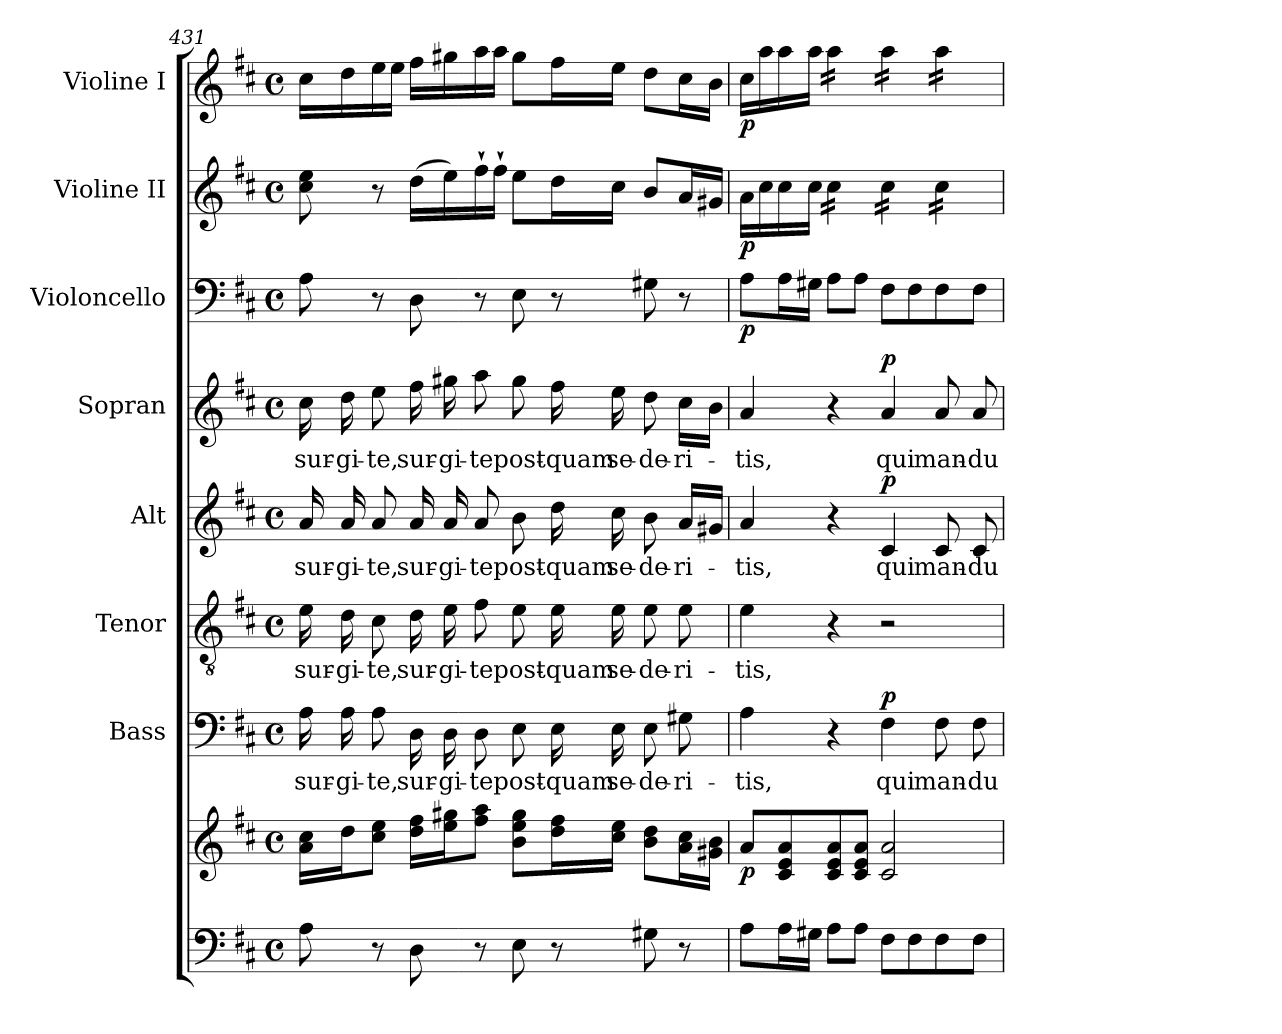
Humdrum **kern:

**kern	**kern	**dynam	**kern	**text	**dynam	**kern	**text	**kern	**text	**dynam	**kern	**text	**dynam	**kern	**dynam	**kern	**dynam	**kern	**dynam
*part8	*part8	*part8	*part7	*part7	*part7	*part6	*part6	*part5	*part5	*part5	*part4	*part4	*part4	*part3	*part3	*part2	*part2	*part1	*part1
*staff9	*staff8	*staff8/9	*staff7	*staff7	*staff7	*staff6	*staff6	*staff5	*staff5	*staff5	*staff4	*staff4	*staff4	*staff3	*staff3	*staff2	*staff2	*staff1	*staff1
*	*	*	*I"Bass	*	*	*I"Tenor	*	*I"Alt	*	*	*I"Sopran	*	*	*I"Violoncello	*	*I"Violine II	*	*I"Violine I	*
*	*	*	*I'B.	*	*	*I'T.	*	*I'A.	*	*	*I'S.	*	*	*I'Vc.	*	*I'Vl. II	*	*I'Vl. I	*
!!LO:PB:g=z
*clefF4	*clefG2	*	*clefF4	*	*	*clefGv2	*	*clefG2	*	*	*clefG2	*	*	*clefF4	*	*clefG2	*	*clefG2	*
*	*	*	*	*	*	*	*	*	*	*	*	*	*	*ITrd7c12	*	*	*	*	*
*k[f#c#]	*k[f#c#]	*	*k[f#c#]	*	*	*k[f#c#]	*	*k[f#c#]	*	*	*k[f#c#]	*	*	*k[f#c#]	*	*k[f#c#]	*	*k[f#c#]	*
*D:	*D:	*	*D:	*	*	*D:	*	*D:	*	*	*D:	*	*	*D:	*	*D:	*	*D:	*
*M4/4	*M4/4	*	*M4/4	*	*	*M4/4	*	*M4/4	*	*	*M4/4	*	*	*M4/4	*	*M4/4	*	*M4/4	*
*met(c)	*met(c)	*	*met(c)	*	*	*met(c)	*	*met(c)	*	*	*met(c)	*	*	*met(c)	*	*met(c)	*	*met(c)	*
=431	=431	=431	=431	=431	=431	=431	=431	=431	=431	=431	=431	=431	=431	=431	=431	=431	=431	=431	=431
!	!	!	!	!LO:LY:b	!	!	!LO:LY:b	!	!LO:LY:b	!	!	!LO:LY:b	!	!	!	!	!	!	!
8A\	16a\ 16cc#\LL	.	16A\	sur-	.	16e\	sur-	16a/	sur-	.	16cc#\	sur-	.	8AA\	.	8cc#\ 8ee\	.	16cc#\LL	.
!	!	!	!	!LO:LY:b	!	!	!LO:LY:b	!	!LO:LY:b	!	!	!LO:LY:b	!	!	!	!	!	!	!
.	16dd\J	.	16A\	-gi-	.	16d\	-gi-	16a/	-gi-	.	16dd\	-gi-	.	.	.	.	.	16dd\	.
!	!	!	!	!LO:LY:b	!	!	!LO:LY:b	!	!LO:LY:b	!	!	!LO:LY:b	!	!	!	!	!	!	!
8r	8cc#\ 8ee\J	.	8A\	-te,	.	8c#\	-te,	8a/	-te,	.	8ee\	-te,	.	8r	.	8r	.	16ee\	.
.	.	.	.	.	.	.	.	.	.	.	.	.	.	.	.	.	.	16ee\JJ	.
!	!	!	!	!LO:LY:b	!	!	!LO:LY:b	!	!LO:LY:b	!	!	!LO:LY:b	!	!	!	!	!	!	!
8D\	16dd\ 16ff#\LL	.	16D\	sur-	.	16d\	sur-	16a/	sur-	.	16ff#\	sur-	.	8DD\	.	(>16dd\LL	.	16ff#\LL	.
!	!	!	!	!LO:LY:b	!	!	!LO:LY:b	!	!LO:LY:b	!	!	!LO:LY:b	!	!	!	!	!	!	!
.	16ee\ 16gg#X\J	.	16D\	-gi-	.	16e\	-gi-	16a/	-gi-	.	16gg#X\	-gi-	.	.	.	16ee\)	.	16gg#X\	.
!	!	!	!	!LO:LY:b	!	!	!LO:LY:b	!	!LO:LY:b	!	!	!LO:LY:b	!	!	!	!	!	!	!
8r	8ff#\ 8aa\J	.	8D\	-te	.	8f#\	-te	8a/	-te	.	8aa\	-te	.	8r	.	16ff#`>\	.	16aa\	.
.	.	.	.	.	.	.	.	.	.	.	.	.	.	.	.	16ff#`>\JJ	.	16aa\JJ	.
!	!	!	!	!LO:LY:b	!	!	!LO:LY:b	!	!LO:LY:b	!	!	!LO:LY:b	!	!	!	!	!	!	!
8E\	8b\ 8ee\ 8gg#\L	.	8E\	post-	.	8e\	post-	8b\	post-	.	8gg#\	post-	.	8EE\	.	8ee\L	.	8gg#\L	.
!	!	!	!	!LO:LY:b	!	!	!LO:LY:b	!	!LO:LY:b	!	!	!LO:LY:b	!	!	!	!	!	!	!
8r	16dd\ 16ff#\L	.	16E\	-quam	.	16e\	-quam	16dd\	-quam	.	16ff#\	-quam	.	8r	.	16dd\L	.	16ff#\L	.
!	!	!	!	!LO:LY:b	!	!	!LO:LY:b	!	!LO:LY:b	!	!	!LO:LY:b	!	!	!	!	!	!	!
.	16cc#\ 16ee\JJ	.	16E\	se-	.	16e\	se-	16cc#\	se-	.	16ee\	se-	.	.	.	16cc#\JJ	.	16ee\JJ	.
!	!	!	!	!LO:LY:b	!	!	!LO:LY:b	!	!LO:LY:b	!	!	!LO:LY:b	!	!	!	!	!	!	!
8G#X\	8b\ 8dd\L	.	8E\	-de-	.	8e\	-de-	8b\	-de-	.	8dd\	-de-	.	8GG#X\	.	8b/L	.	8dd\L	.
!	!	!	!	!LO:LY:b	!	!	!LO:LY:b	!	!LO:LY:b	!	!	!LO:LY:b	!	!	!	!	!	!	!
8r	16a\ 16cc#\L	.	8G#X\	-ri-	.	8e\	-ri-	16a/LL	-ri-	.	16cc#\LL	-ri-	.	8r	.	16a/L	.	16cc#\L	.
.	16g#X\ 16b\JJ	.	.	.	.	.	.	16g#X/JJ	.	.	16b\JJ	.	.	.	.	16g#X/JJ	.	16b\JJ	.
=432	=432	=432	=432	=432	=432	=432	=432	=432	=432	=432	=432	=432	=432	=432	=432	=432	=432	=432	=432
!	!	!LO:DY:b	!	!LO:LY:b	!	!	!LO:LY:b	!	!LO:LY:b	!	!	!LO:LY:b	!	!	!LO:DY:b	!	!LO:DY:b	!	!LO:DY:b
8A\L	8a/L	p	4A\	-tis,	.	4e\	-tis,	4a/	-tis,	.	4a/	-tis,	.	8AA\L	p	16a\LL	p	16cc#\LL	p
.	.	.	.	.	.	.	.	.	.	.	.	.	.	.	.	16cc#\	.	16aa\	.
16A\L	8c#/ 8e/ 8a/	.	.	.	.	.	.	.	.	.	.	.	.	16AA\L	.	16cc#\	.	16aa\	.
16G#X\JJ	.	.	.	.	.	.	.	.	.	.	.	.	.	16GG#X\JJ	.	16cc#\JJ	.	16aa\JJ	.
*	*	*	*	*	*	*	*	*	*	*	*	*	*	*	*	*tremolo	*	*	*
*	*	*	*	*	*	*	*	*	*	*	*	*	*	*	*	*	*	*tremolo	*
8A\L	8c#/ 8e/ 8a/	.	4r	.	.	4r	.	4r	.	.	4r	.	.	8AA\L	.	16cc#\LL	.	16aa\LL	.
.	.	.	.	.	.	.	.	.	.	.	.	.	.	.	.	16cc#\	.	16aa\	.
8A\J	8c#/ 8e/ 8a/J	.	.	.	.	.	.	.	.	.	.	.	.	8AA\J	.	16cc#\	.	16aa\	.
.	.	.	.	.	.	.	.	.	.	.	.	.	.	.	.	16cc#\JJ	.	16aa\JJ	.
!	!	!	!	!LO:LY:b	!LO:DY:a	!	!	!	!LO:LY:b	!LO:DY:a	!	!LO:LY:b	!LO:DY:a	!	!	!	!	!	!
8F#\L	2c#/ 2a/	.	4F#\	qui	p	2r	.	4c#/	qui	p	4a/	qui	p	8FF#\L	.	16cc#\LL	.	16aa\LL	.
.	.	.	.	.	.	.	.	.	.	.	.	.	.	.	.	16cc#\	.	16aa\	.
8F#\	.	.	.	.	.	.	.	.	.	.	.	.	.	8FF#\	.	16cc#\	.	16aa\	.
.	.	.	.	.	.	.	.	.	.	.	.	.	.	.	.	16cc#\JJ	.	16aa\JJ	.
!	!	!	!	!LO:LY:b	!	!	!	!	!LO:LY:b	!	!	!LO:LY:b	!	!	!	!	!	!	!
8F#\	.	.	8F#\	man-	.	.	.	8c#/	man-	.	8a/	man-	.	8FF#\	.	16cc#\LL	.	16aa\LL	.
.	.	.	.	.	.	.	.	.	.	.	.	.	.	.	.	16cc#\	.	16aa\	.
!	!	!	!	!LO:LY:b	!	!	!	!	!LO:LY:b	!	!	!LO:LY:b	!	!	!	!	!	!	!
8F#\J	.	.	8F#\	-du-	.	.	.	8c#/	-du-	.	8a/	-du-	.	8FF#\J	.	16cc#\	.	16aa\	.
.	.	.	.	.	.	.	.	.	.	.	.	.	.	.	.	16cc#\JJ	.	16aa\JJ	.
*	*	*	*	*	*	*	*	*	*	*	*	*	*	*	*	*	*	*Xtremolo	*
*	*	*	*	*	*	*	*	*	*	*	*	*	*	*	*	*Xtremolo	*	*	*
=	=	=	=	=	=	=	=	=	=	=	=	=	=	=	=	=	=	=	=
*-	*-	*-	*-	*-	*-	*-	*-	*-	*-	*-	*-	*-	*-	*-	*-	*-	*-	*-	*-
